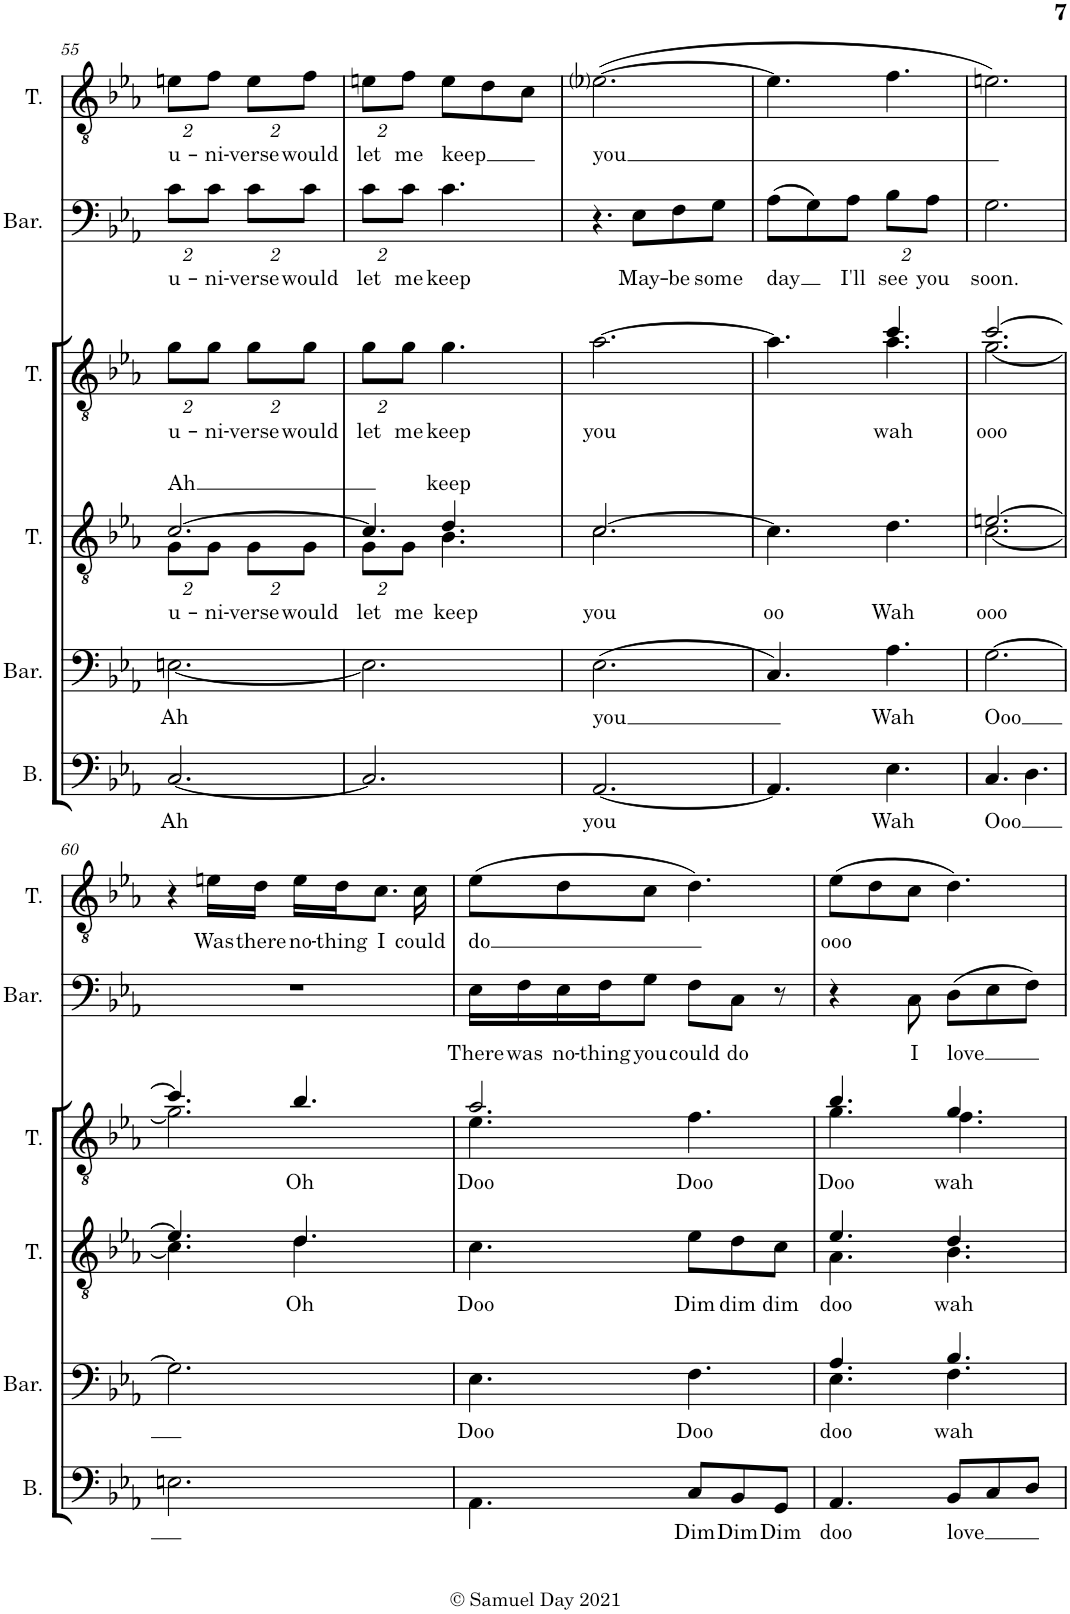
**kern	**text	**kern	**text	**kern	**text	**kern	**text	**kern	**text	**kern	**text
*part6	*part6	*part5	*part5	*part4	*part4	*part3	*part3	*part2	*part2	*part1	*part1
*staff6	*staff6	*staff5	*staff5	*staff4	*staff4	*staff3	*staff3	*staff2	*staff2	*staff1	*staff1
*I"Bass	*	*I"Baritone	*	*I"Tenor	*	*I"Tenor	*	*I"Baritone	*	*I"Tenor	*
*I'B.	*	*I'Bar.	*	*I'T.	*	*I'T.	*	*I'Bar.	*	*I'T.	*
!!LO:PB:g=z
*clefF4	*	*clefF4	*	*clefGv2	*	*clefGv2	*	*clefF4	*	*clefGv2	*
*k[b-e-a-]	*	*k[b-e-a-]	*	*k[b-e-a-]	*	*k[b-e-a-]	*	*k[b-e-a-]	*	*k[b-e-a-]	*
*M6/8	*	*M6/8	*	*M6/8	*	*M6/8	*	*M6/8	*	*M6/8	*
=55	=55	=55	=55	=55	=55	=55	=55	=55	=55	=55	=55
!	!LO:LY:b	!	!LO:LY:b	!	!	!	!	!	!	!	!
*	*	*	*	*Xbrackettup	*	*	*	*	*	*	*
!	!	!	!	!	!LO:LY:b	!	!	!	!	!	!
*	*	*	*	*^	*	*	*	*	*	*	*
!	!	!	!	!	!	!LO:LY:a	!	!	!	!	!	!
*	*	*	*	*	*	*	*Xbrackettup	*	*	*	*	*
!	!	!	!	!	!	!	!	!LO:LY:b	!	!	!	!
*	*	*	*	*	*	*	*	*	*Xbrackettup	*	*	*
!	!	!	!	!	!	!	!	!	!	!LO:LY:b	!	!
*	*	*	*	*	*	*	*	*	*	*	*Xbrackettup	*
!	!	!	!	!	!	!	!	!	!	!	!	!LO:LY:b
[<2.C/	Ah	[<2.En\	Ah	16%3G\L	[2.c/	Ah	16%3g\L	u-	16%3c\L	u-	16%3en\L	u-
!	!	!	!	!	!	!LO:LY:b	!	!LO:LY:b	!	!LO:LY:b	!	!LO:LY:b
.	.	.	.	16%3G\J	.	-ni-	16%3g\J	-ni-	16%3c\J	-ni-	16%3f\J	-ni-
!	!	!	!	!	!	!LO:LY:b	!	!LO:LY:b	!	!LO:LY:b	!	!LO:LY:b
.	.	.	.	16%3G\L	.	-verse	16%3g\L	-verse	16%3c\L	-verse	16%3e\L	-verse
!	!	!	!	!	!	!LO:LY:b	!	!LO:LY:b	!	!LO:LY:b	!	!LO:LY:b
.	.	.	.	16%3G\J	.	would	16%3g\J	would	16%3c\J	would	16%3f\J	would
=56	=56	=56	=56	=56	=56	=56	=56	=56	=56	=56	=56	=56
!	!	!	!	!	!	!LO:LY:b	!	!LO:LY:b	!	!LO:LY:b	!	!LO:LY:b
2.C/]	.	2.E\]	.	16%3G\L	4.c/]	let	16%3g\L	let	16%3c\L	let	16%3en\L	let
!	!	!	!	!	!	!LO:LY:b	!	!LO:LY:b	!	!LO:LY:b	!	!LO:LY:b
.	.	.	.	16%3G\J	.	me	16%3g\J	me	16%3c\J	me	16%3f\J	me
!	!	!	!	!	!	!LO:LY:b	!	!	!	!	!	!
!	!	!	!	!	!	!LO:LY:a	!	!LO:LY:b	!	!LO:LY:b	!	!LO:LY:b
.	.	.	.	4.B-\	4.d/	keep	4.g\	keep	4.c\	keep	8e\L	keep
.	.	.	.	.	.	.	.	.	.	.	8d\	.
.	.	.	.	.	.	.	.	.	.	.	8c\J	.
=57	=57	=57	=57	=57	=57	=57	=57	=57	=57	=57	=57	=57
!	!LO:LY:b	!	!LO:LY:b	!	!	!LO:LY:b	!	!LO:LY:b	!	!	!	!LO:LY:b
[<2.AA-/	you	(>2.E-\	you	[>2.c/	2.c\	you	[>2.a-\	you	4.r	.	(>[>2.e-i\	you
!	!	!	!	!	!	!	!	!	!	!LO:LY:b	!	!
.	.	.	.	.	.	.	.	.	8E-\L	May-	.	.
!	!	!	!	!	!	!	!	!	!	!LO:LY:b	!	!
.	.	.	.	.	.	.	.	.	8F\	-be	.	.
!	!	!	!	!	!	!	!	!	!	!LO:LY:b	!	!
.	.	.	.	.	.	.	.	.	8G\J	some	.	.
*	*	*	*	*v	*v	*	*	*	*	*	*	*
=58	=58	=58	=58	=58	=58	=58	=58	=58	=58	=58	=58
!	!	!	!	!	!LO:LY:b	!	!	!	!LO:LY:b	!	!
*	*	*	*	*	*	*^	*	*	*	*	*
4.AA-/]	.	4.C/)	.	4.c\]	oo	4.a-\]	4.ryy	.	(8A-\L	day	4.e-\]	.
.	.	.	.	.	.	.	.	.	8G\)	.	.	.
!	!	!	!	!	!	!	!	!	!	!LO:LY:b	!	!
.	.	.	.	.	.	.	.	.	8A-\J	I'll	.	.
!	!LO:LY:b	!	!LO:LY:b	!	!LO:LY:b	!	!	!LO:LY:b	!	!LO:LY:b	!	!
4.E-\	Wah	4.A-\	Wah	4.d\	Wah	4.a-\	4.cc/	wah	16%3B-\L	see	4.f\	.
!	!	!	!	!	!	!	!	!	!	!LO:LY:b	!	!
.	.	.	.	.	.	.	.	.	16%3A-\J	you	.	.
=59	=59	=59	=59	=59	=59	=59	=59	=59	=59	=59	=59	=59
!	!LO:LY:b	!	!LO:LY:b	!	!LO:LY:b	!	!	!LO:LY:b	!	!LO:LY:b	!	!
*	*	*	*	*^	*	*	*	*	*	*	*	*
4.C/	Ooo	[2.G\	Ooo	[2.c\	[2.en/	ooo	[2.g\	[2.cc/	ooo	2.G\	soon.	2.en\)	.
4.D\	.	.	.	.	.	.	.	.	.	.	.	.	.
!!LO:LB:g=z
=60	=60	=60	=60	=60	=60	=60	=60	=60	=60	=60	=60	=60	=60
2.En\	.	2.G\]	.	4.c\]	4.e/]	.	2.g\]	4.cc/]	.	2.r	.	4r	.
!	!	!	!	!	!	!	!	!	!	!	!	!	!LO:LY:b
.	.	.	.	.	.	.	.	.	.	.	.	16en\LL	Was
!	!	!	!	!	!	!	!	!	!	!	!	!	!LO:LY:b
.	.	.	.	.	.	.	.	.	.	.	.	16d\JJ	there
!	!	!	!	!	!	!LO:LY:b	!	!	!LO:LY:b	!	!	!	!LO:LY:b
.	.	.	.	4.d/	4.d\	Oh	.	4.b-/	Oh	.	.	16e\LL	no-
!	!	!	!	!	!	!	!	!	!	!	!	!	!LO:LY:b
.	.	.	.	.	.	.	.	.	.	.	.	16d\J	-thing
!	!	!	!	!	!	!	!	!	!	!	!	!	!LO:LY:b
.	.	.	.	.	.	.	.	.	.	.	.	8.c\J	I
!	!	!	!	!	!	!	!	!	!	!	!	!	!LO:LY:b
.	.	.	.	.	.	.	.	.	.	.	.	16c\	could
*	*	*	*	*v	*v	*	*	*	*	*	*	*	*
=61	=61	=61	=61	=61	=61	=61	=61	=61	=61	=61	=61	=61
!	!	!	!LO:LY:b	!	!LO:LY:b	!	!	!LO:LY:b	!	!LO:LY:b	!	!LO:LY:b
4.AA-\	.	4.E-\	Doo	4.c\	Doo	4.e-\	2.a-/	Doo	16E-\LL	There	(8e-\L	do
!	!	!	!	!	!	!	!	!	!	!LO:LY:b	!	!
.	.	.	.	.	.	.	.	.	16F\	was	.	.
!	!	!	!	!	!	!	!	!	!	!LO:LY:b	!	!
.	.	.	.	.	.	.	.	.	16E-\	no-	8d\	.
!	!	!	!	!	!	!	!	!	!	!LO:LY:b	!	!
.	.	.	.	.	.	.	.	.	16F\J	-thing	.	.
!	!	!	!	!	!	!	!	!	!	!LO:LY:b	!	!
.	.	.	.	.	.	.	.	.	8G\J	you	8c\J	.
!	!LO:LY:b	!	!LO:LY:b	!	!LO:LY:b	!	!	!LO:LY:b	!	!LO:LY:b	!	!
8C/L	Dim	4.F\	Doo	8e-\L	Dim	4.f\	.	Doo	8F\L	could	4.d\)	.
!	!LO:LY:b	!	!	!	!LO:LY:b	!	!	!	!	!LO:LY:b	!	!
8BB-/	Dim	.	.	8d\	dim	.	.	.	8C\J	do	.	.
!	!LO:LY:b	!	!	!	!LO:LY:b	!	!	!	!	!	!	!
8GG/J	Dim	.	.	8c\J	dim	.	.	.	8r	.	.	.
=62	=62	=62	=62	=62	=62	=62	=62	=62	=62	=62	=62	=62
!	!LO:LY:b	!	!LO:LY:b	!	!LO:LY:b	!	!	!LO:LY:b	!	!	!	!LO:LY:b
*	*	*^	*	*^	*	*	*	*	*	*	*	*
4.AA-/	doo	4.E-\	4.A-/	doo	4.A-\	4.e-/	doo	4.g\	4.b-/	Doo	4r	.	(8e-\L	ooo
.	.	.	.	.	.	.	.	.	.	.	.	.	8d\	.
!	!	!	!	!	!	!	!	!	!	!	!	!LO:LY:b	!	!
.	.	.	.	.	.	.	.	.	.	.	8C\	I	8c\J	.
!	!LO:LY:b	!	!	!LO:LY:b	!	!	!LO:LY:b	!	!	!LO:LY:b	!	!LO:LY:b	!	!
8BB-/L	love	4.F\	4.B-/	wah	4.B-\	4.d/	wah	4.f\	4.g/	wah	(8D\L	love	4.d\)	.
8C/	.	.	.	.	.	.	.	.	.	.	8E-\	.	.	.
8D/J	.	.	.	.	.	.	.	.	.	.	8F\J)	.	.	.
*	*	*v	*v	*	*	*	*	*v	*v	*	*	*	*	*
*	*	*	*	*v	*v	*	*	*	*	*	*	*
=	=	=	=	=	=	=	=	=	=	=	=
*-	*-	*-	*-	*-	*-	*-	*-	*-	*-	*-	*-
